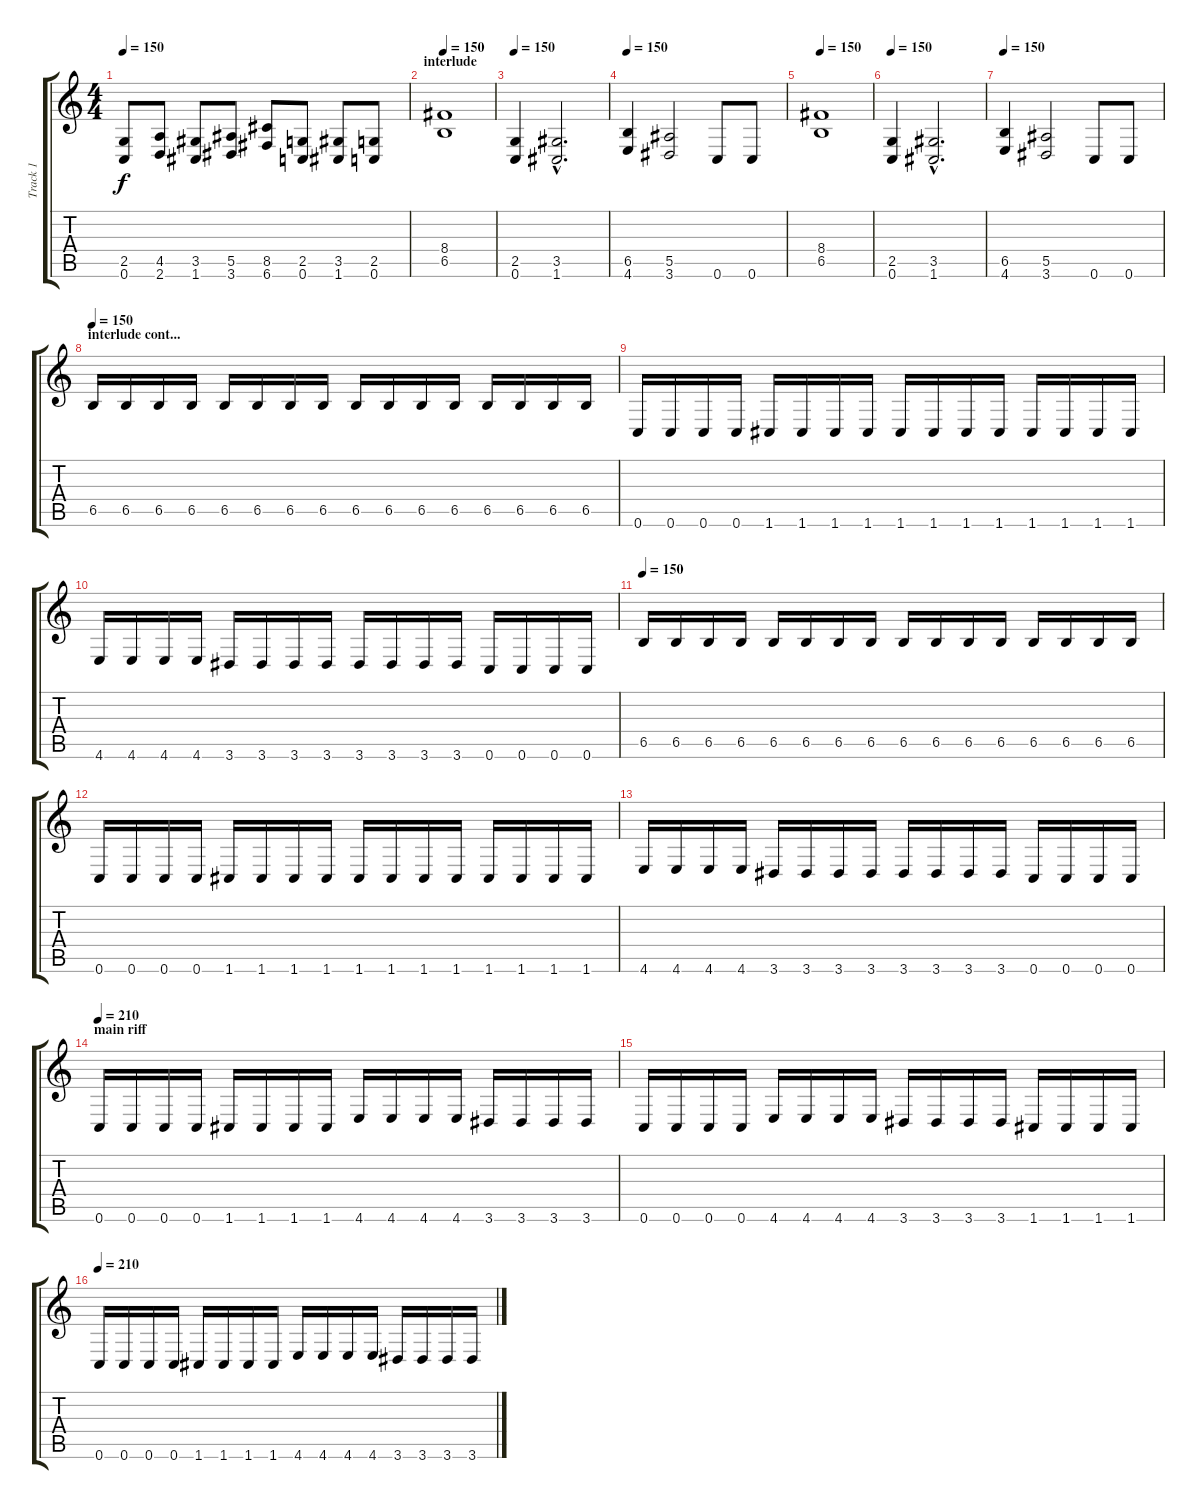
\track ("Track 1" "Track 1") {instrument distortionguitar}
\staff {score tabs}
\tuning (C4 G3 Eb3 Bb2 F2 C2) {hide}
\ts (4 4)
\tempo 150
\clef g2
\ks c
(2.5 0.6).8{dy f} (4.5 2.6).8 (3.5 1.6).8 (5.5 3.6).8 (8.5 6.6).8 (2.5 0.6).8 (3.5 1.6).8 (2.5 0.6).8 |
\section ("" "interlude")
\tempo 150
(8.4 6.5).1 |
\tempo 150
(2.5 0.6).4 (3.5{hac} 1.6{hac}).2{d} |
\tempo 150
(6.5 4.6).4 (5.5 3.6).2 0.6.8 0.6.8 |
\tempo 150
(8.4 6.5).1 |
\tempo 150
(2.5 0.6).4 (3.5{hac} 1.6{hac}).2{d} |
\tempo 150
(6.5 4.6).4 (5.5 3.6).2 0.6.8 0.6.8 |
\section ("" "interlude cont...")
\tempo 150
6.5.16 6.5.16 6.5.16 6.5.16 6.5.16 6.5.16 6.5.16 6.5.16 6.5.16 6.5.16 6.5.16 6.5.16 6.5.16 6.5.16 6.5.16 6.5.16 |
0.6.16 0.6.16 0.6.16 0.6.16 1.6.16 1.6.16 1.6.16 1.6.16 1.6.16 1.6.16 1.6.16 1.6.16 1.6.16 1.6.16 1.6.16 1.6.16 |
4.6.16 4.6.16 4.6.16 4.6.16 3.6.16 3.6.16 3.6.16 3.6.16 3.6.16 3.6.16 3.6.16 3.6.16 0.6.16 0.6.16 0.6.16 0.6.16 |
\tempo 150
6.5.16 6.5.16 6.5.16 6.5.16 6.5.16 6.5.16 6.5.16 6.5.16 6.5.16 6.5.16 6.5.16 6.5.16 6.5.16 6.5.16 6.5.16 6.5.16 |
0.6.16 0.6.16 0.6.16 0.6.16 1.6.16 1.6.16 1.6.16 1.6.16 1.6.16 1.6.16 1.6.16 1.6.16 1.6.16 1.6.16 1.6.16 1.6.16 |
4.6.16 4.6.16 4.6.16 4.6.16 3.6.16 3.6.16 3.6.16 3.6.16 3.6.16 3.6.16 3.6.16 3.6.16 0.6.16 0.6.16 0.6.16 0.6.16 |
\section ("" "main riff")
\tempo 210
0.6.16 0.6.16 0.6.16 0.6.16 1.6.16 1.6.16 1.6.16 1.6.16 4.6.16 4.6.16 4.6.16 4.6.16 3.6.16 3.6.16 3.6.16 3.6.16 |
0.6.16 0.6.16 0.6.16 0.6.16 4.6.16 4.6.16 4.6.16 4.6.16 3.6.16 3.6.16 3.6.16 3.6.16 1.6.16 1.6.16 1.6.16 1.6.16 |
\tempo 210
0.6.16 0.6.16 0.6.16 0.6.16 1.6.16 1.6.16 1.6.16 1.6.16 4.6.16 4.6.16 4.6.16 4.6.16 3.6.16 3.6.16 3.6.16 3.6.16
